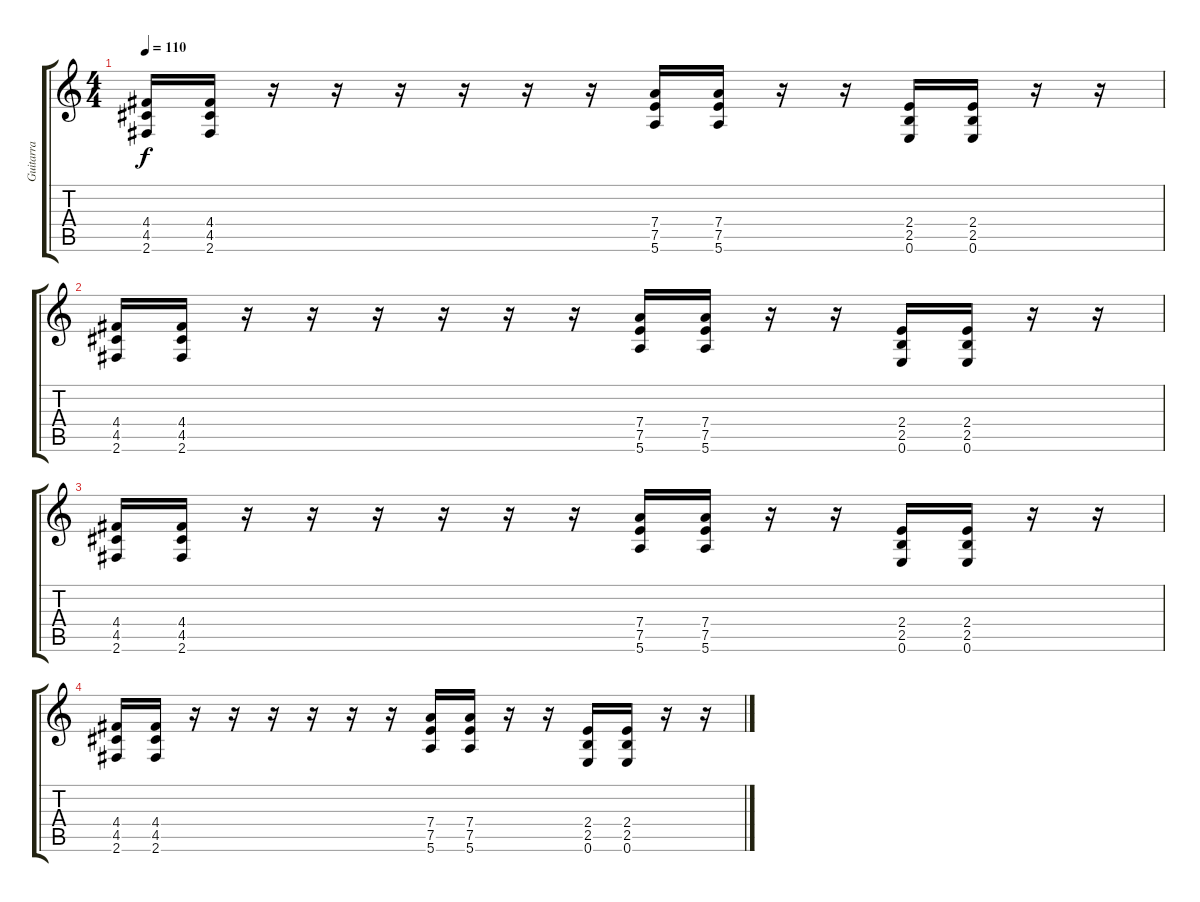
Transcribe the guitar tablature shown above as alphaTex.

\track ("Guitarra" "Guitarra") {instrument distortionguitar}
\staff {score tabs}
\tuning (E4 B3 G3 D3 A2 E2) {hide}
\ts (4 4)
\tempo 110
\clef g2
\ks c
(4.4 4.5 2.6).16{dy f} (4.4 4.5 2.6).16 r.16 r.16 r.16 r.16 r.16 r.16 (7.4 7.5 5.6).16 (7.4 7.5 5.6).16 r.16 r.16 (2.4 2.5 0.6).16 (2.4 2.5 0.6).16 r.16 r.16 |
(4.4 4.5 2.6).16 (4.4 4.5 2.6).16 r.16 r.16 r.16 r.16 r.16 r.16 (7.4 7.5 5.6).16 (7.4 7.5 5.6).16 r.16 r.16 (2.4 2.5 0.6).16 (2.4 2.5 0.6).16 r.16 r.16 |
(4.4 4.5 2.6).16 (4.4 4.5 2.6).16 r.16 r.16 r.16 r.16 r.16 r.16 (7.4 7.5 5.6).16{volume 11} (7.4 7.5 5.6).16 r.16 r.16 (2.4 2.5 0.6).16 (2.4 2.5 0.6).16 r.16 r.16 |
(4.4 4.5 2.6).16{volume 5} (4.4 4.5 2.6).16 r.16 r.16 r.16 r.16 r.16 r.16 (7.4 7.5 5.6).16{volume 1} (7.4 7.5 5.6).16 r.16 r.16 (2.4 2.5 0.6).16 (2.4 2.5 0.6).16 r.16 r.16
